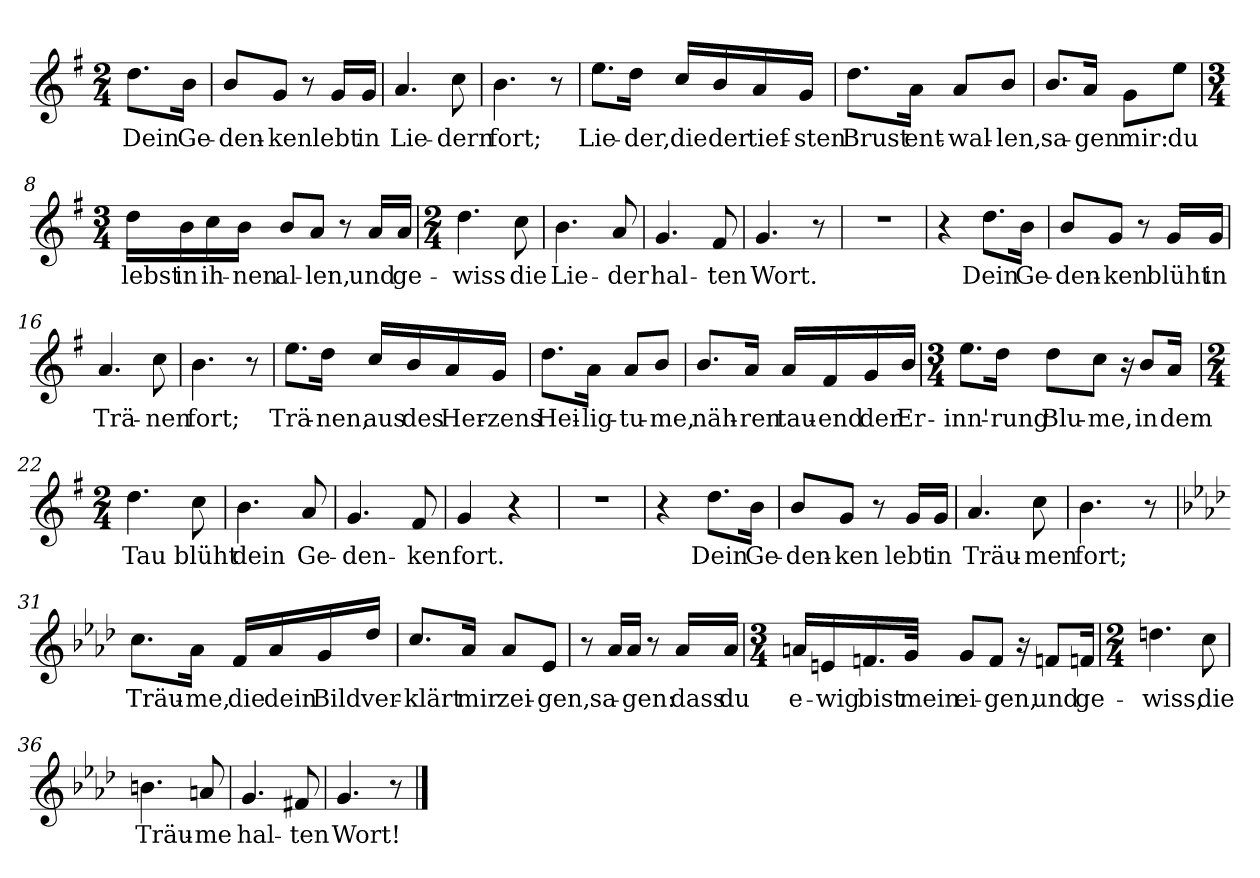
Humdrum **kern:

**kern	**text
*part1	*part1
*staff1	*staff1
*clefG2	*
*k[f#]	*
*M2/4	*
=1	=1
!	!LO:LY:b
8.dd\L	Dein
!	!LO:LY:b
16b\Jk	Ge-
=2	=2
!	!LO:LY:b
8b/L	-den-
!	!LO:LY:b
8g/J	-ken
8r	.
!	!LO:LY:b
16g/LL	lebt
!	!LO:LY:b
16g/JJ	in
=3	=3
!	!LO:LY:b
4.a/	Lie-
!	!LO:LY:b
8cc\	-dern
=4	=4
!	!LO:LY:b
4.b\	fort;
8r	.
=5	=5
!	!LO:LY:b
8.ee\L	Lie-
!	!LO:LY:b
16dd\Jk	-der,
!	!LO:LY:b
16cc/LL	die
!	!LO:LY:b
16b/	der
!	!LO:LY:b
16a/	tief-
!	!LO:LY:b
16g/JJ	-sten
=6	=6
!	!LO:LY:b
8.dd\L	Brust
!	!LO:LY:b
16a\Jk	ent-
!	!LO:LY:b
8a/L	-wal-
!	!LO:LY:b
8b/J	-len,
=7	=7
!	!LO:LY:b
8.b/L	sa-
!	!LO:LY:b
16a/Jk	-gen
!	!LO:LY:b
8g\L	mir:
!	!LO:LY:b
8ee\J	du
!!LO:LB:g=z
=8	=8
*M3/4	*
!	!LO:LY:b
16dd\LL	lebst
!	!LO:LY:b
16b\	in
!	!LO:LY:b
16cc\	ih-
!	!LO:LY:b
16b\JJ	-nen
!	!LO:LY:b
8b/L	al-
!	!LO:LY:b
8a/J	-len,
8r	.
!	!LO:LY:b
16a/LL	und
!	!LO:LY:b
16a/JJ	ge-
=9	=9
*M2/4	*
!	!LO:LY:b
4.dd\	wiss
!	!LO:LY:b
8cc\	die
=10	=10
!	!LO:LY:b
4.b\	Lie-
!	!LO:LY:b
8a/	-der
=11	=11
!	!LO:LY:b
4.g/	hal-
!	!LO:LY:b
8f#/	-ten
=12	=12
!	!LO:LY:b
4.g/	Wort.
8r	.
=13	=13
2r	.
=14	=14
4r	.
!	!LO:LY:b
8.dd\L	Dein
!	!LO:LY:b
16b\Jk	Ge-
=15	=15
!	!LO:LY:b
8b/L	den-
!	!LO:LY:b
8g/J	-ken
8r	.
!	!LO:LY:b
16g/LL	blüht
!	!LO:LY:b
16g/JJ	in
=16	=16
!	!LO:LY:b
4.a/	Trä-
!	!LO:LY:b
8cc\	-nen
!!LO:LB:g=z
=17	=17
!	!LO:LY:b
4.b\	fort;
8r	.
=18	=18
!	!LO:LY:b
8.ee\L	Trä-
!	!LO:LY:b
16dd\Jk	-nen,
!	!LO:LY:b
16cc/LL	aus
!	!LO:LY:b
16b/	des
!	!LO:LY:b
16a/	Her-
!	!LO:LY:b
16g/JJ	-zens
=19	=19
!	!LO:LY:b
8.dd\L	Hei-
!	!LO:LY:b
16a\Jk	-lig-
!	!LO:LY:b
8a/L	-tu-
!	!LO:LY:b
8b/J	-me,
=20	=20
!	!LO:LY:b
8.b/L	näh-
!	!LO:LY:b
16a/Jk	-ren
!	!LO:LY:b
16a/LL	tau-
!	!LO:LY:b
16f#/	-end
!	!LO:LY:b
16g/	der
!	!LO:LY:b
16b/JJ	Er-
=21	=21
*M3/4	*
!	!LO:LY:b
8.ee\L	-inn'-
!	!LO:LY:b
16dd\Jk	-rung
!	!LO:LY:b
8dd\L	Blu-
!	!LO:LY:b
8cc\J	-me,
16r	.
!	!LO:LY:b
8b/L	in
!	!LO:LY:b
16a/Jk	dem
=22	=22
*M2/4	*
!	!LO:LY:b
4.dd\	Tau
!	!LO:LY:b
8cc\	blüht
!!LO:LB:g=z
=23	=23
!	!LO:LY:b
4.b\	dein
!	!LO:LY:b
8a/	Ge-
=24	=24
!	!LO:LY:b
4.g/	-den-
!	!LO:LY:b
8f#/	-ken
=25	=25
!	!LO:LY:b
4g/	fort.
4r	.
=26	=26
2r	.
=27	=27
4r	.
!	!LO:LY:b
8.dd\L	Dein
!	!LO:LY:b
16b\Jk	Ge-
=28	=28
!	!LO:LY:b
8b/L	den-
!	!LO:LY:b
8g/J	-ken
8r	.
!	!LO:LY:b
16g/LL	lebt
!	!LO:LY:b
16g/JJ	in
=29	=29
!	!LO:LY:b
4.a/	Träu-
!	!LO:LY:b
8cc\	-men
=30	=30
!	!LO:LY:b
4.b\	fort;
8r	.
=31	=31
*k[b-e-a-d-]	*
!	!LO:LY:b
8.cc\L	Träu-
!	!LO:LY:b
16a-\Jk	-me,
!	!LO:LY:b
16f/LL	die
!	!LO:LY:b
16a-/	dein
!	!LO:LY:b
16g/	Bild
!	!LO:LY:b
16dd-/JJ	ver-
!!LO:LB:g=z
=32	=32
!	!LO:LY:b
8.cc/L	klärt
!	!LO:LY:b
16a-/Jk	mir
!	!LO:LY:b
8a-/L	zei-
!	!LO:LY:b
8e-/J	-gen,
=33	=33
8r	.
!	!LO:LY:b
16a-/LL	sa-
!	!LO:LY:b
16a-/JJ	-gen:
8r	.
!	!LO:LY:b
16a-/LL	dass
!	!LO:LY:b
16a-/JJ	du
=34	=34
*M3/4	*
!	!LO:LY:b
16an/LL	e-
!	!LO:LY:b
16en/	-wig
!	!LO:LY:b
16.fn/	bist
!	!LO:LY:b
32g/JJk	mein
!	!LO:LY:b
8g/L	ei-
!	!LO:LY:b
8f/J	-gen,
16r	.
!	!LO:LY:b
8fn/L	und
!	!LO:LY:b
16fn/Jk	ge-
=35	=35
*M2/4	*
!	!LO:LY:b
4.ddn\	wiss,
!	!LO:LY:b
8cc\	die
=36	=36
!	!LO:LY:b
4.bn\	Träu-
!	!LO:LY:b
8an/	-me
=37	=37
!	!LO:LY:b
4.g/	hal-
!	!LO:LY:b
8f#X/	-ten
=38	=38
!	!LO:LY:b
4.g/	Wort!
8r	.
==	==
*-	*-
